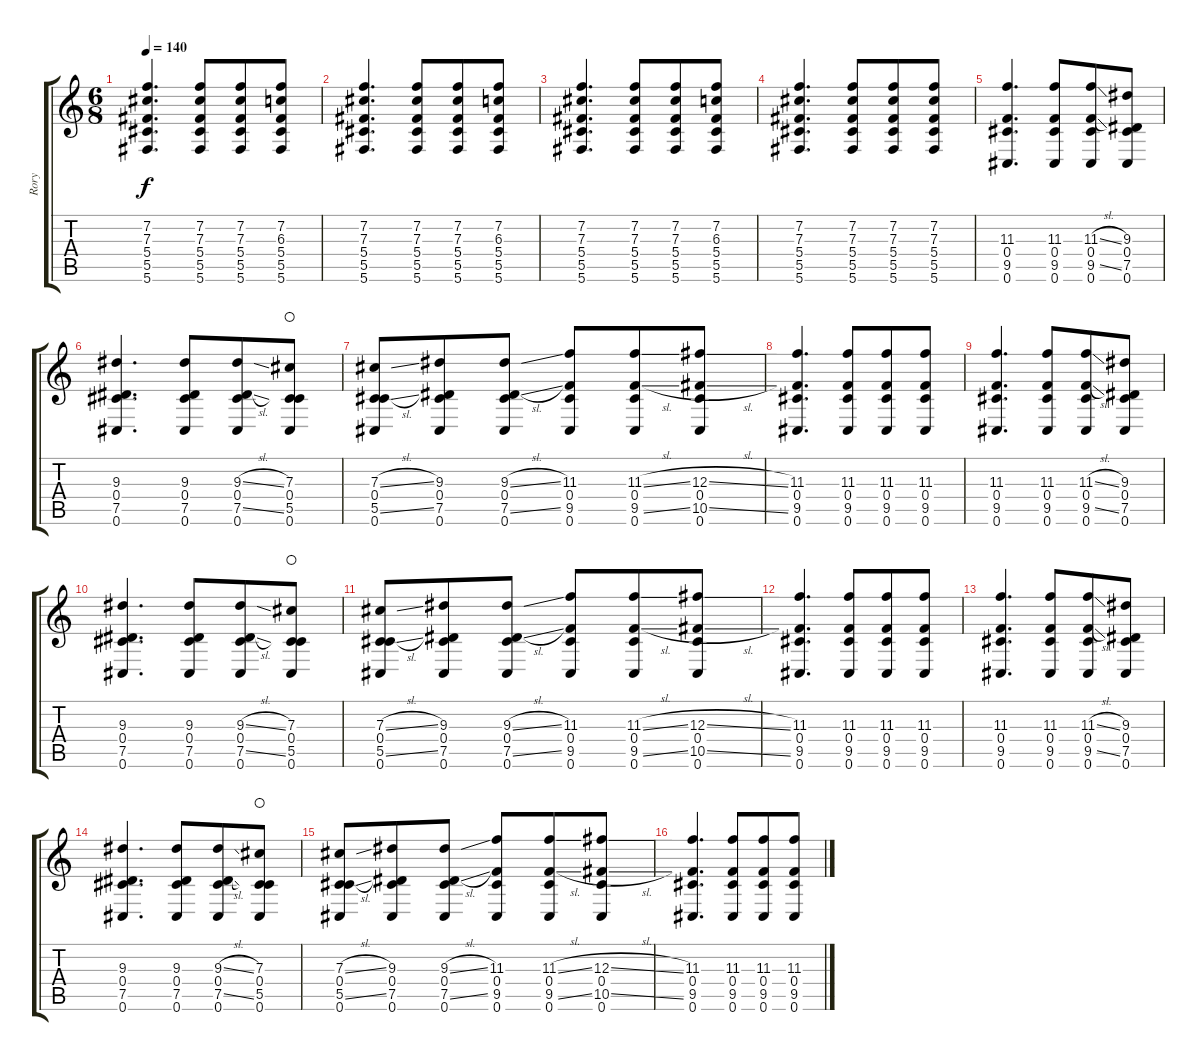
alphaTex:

\track ("Rory" "Rory") {instrument acousticguitarsteel}
\staff {score tabs}
\tuning (Eb4 Bb3 Gb3 Db3 Ab2 Db2) {hide}
\ts (6 8)
\tempo 140
\clef g2
\ks c
(7.2 7.3 5.4 5.5 5.6).4{d dy f} (7.2 7.3 5.4 5.5 5.6).8 (7.2 7.3 5.4 5.5 5.6).8 (7.2 6.3 5.4 5.5 5.6).8 |
(7.2 7.3 5.4 5.5 5.6).4{d} (7.2 7.3 5.4 5.5 5.6).8 (7.2 7.3 5.4 5.5 5.6).8 (7.2 6.3 5.4 5.5 5.6).8 |
(7.2 7.3 5.4 5.5 5.6).4{d} (7.2 7.3 5.4 5.5 5.6).8 (7.2 7.3 5.4 5.5 5.6).8 (7.2 6.3 5.4 5.5 5.6).8 |
(7.2 7.3 5.4 5.5 5.6).4{d} (7.2 7.3 5.4 5.5 5.6).8 (7.2 7.3 5.4 5.5 5.6).8 (7.2 7.3 5.4 5.5 5.6).8 |
(11.3 0.4 9.5 0.6).4{d} (11.3 0.4 9.5 0.6).8 (11.3{sl} 0.4 9.5{sl} 0.6).8 (9.3 0.4 7.5 0.6).8 |
(9.3 0.4 7.5 0.6).4{d} (9.3 0.4 7.5 0.6).8 (9.3{sl} 0.4 7.5{sl} 0.6).8 (7.3 0.4 5.5 0.6).8{waho} |
(7.3{sl} 0.4 5.5{sl} 0.6).8 (9.3 0.4 7.5 0.6).8 (9.3{sl} 0.4 7.5{sl} 0.6).8 (11.3 0.4 9.5 0.6).8 (11.3{sl} 0.4 9.5{sl} 0.6).8 (12.3{sl} 0.4 10.5{sl} 0.6).8 |
(11.3 0.4 9.5 0.6).4{d} (11.3 0.4 9.5 0.6).8 (11.3 0.4 9.5 0.6).8 (11.3 0.4 9.5 0.6).8 |
(11.3 0.4 9.5 0.6).4{d} (11.3 0.4 9.5 0.6).8 (11.3{sl} 0.4 9.5{sl} 0.6).8 (9.3 0.4 7.5 0.6).8 |
(9.3 0.4 7.5 0.6).4{d} (9.3 0.4 7.5 0.6).8 (9.3{sl} 0.4 7.5{sl} 0.6).8 (7.3 0.4 5.5 0.6).8{waho} |
(7.3{sl} 0.4 5.5{sl} 0.6).8 (9.3 0.4 7.5 0.6).8 (9.3{sl} 0.4 7.5{sl} 0.6).8 (11.3 0.4 9.5 0.6).8 (11.3{sl} 0.4 9.5{sl} 0.6).8 (12.3{sl} 0.4 10.5{sl} 0.6).8 |
(11.3 0.4 9.5 0.6).4{d} (11.3 0.4 9.5 0.6).8 (11.3 0.4 9.5 0.6).8 (11.3 0.4 9.5 0.6).8 |
(11.3 0.4 9.5 0.6).4{d} (11.3 0.4 9.5 0.6).8 (11.3{sl} 0.4 9.5{sl} 0.6).8 (9.3 0.4 7.5 0.6).8 |
(9.3 0.4 7.5 0.6).4{d} (9.3 0.4 7.5 0.6).8 (9.3{sl} 0.4 7.5{sl} 0.6).8 (7.3 0.4 5.5 0.6).8{waho} |
(7.3{sl} 0.4 5.5{sl} 0.6).8 (9.3 0.4 7.5 0.6).8 (9.3{sl} 0.4 7.5{sl} 0.6).8 (11.3 0.4 9.5 0.6).8 (11.3{sl} 0.4 9.5{sl} 0.6).8 (12.3{sl} 0.4 10.5{sl} 0.6).8 |
(11.3 0.4 9.5 0.6).4{d} (11.3 0.4 9.5 0.6).8 (11.3 0.4 9.5 0.6).8 (11.3 0.4 9.5 0.6).8
